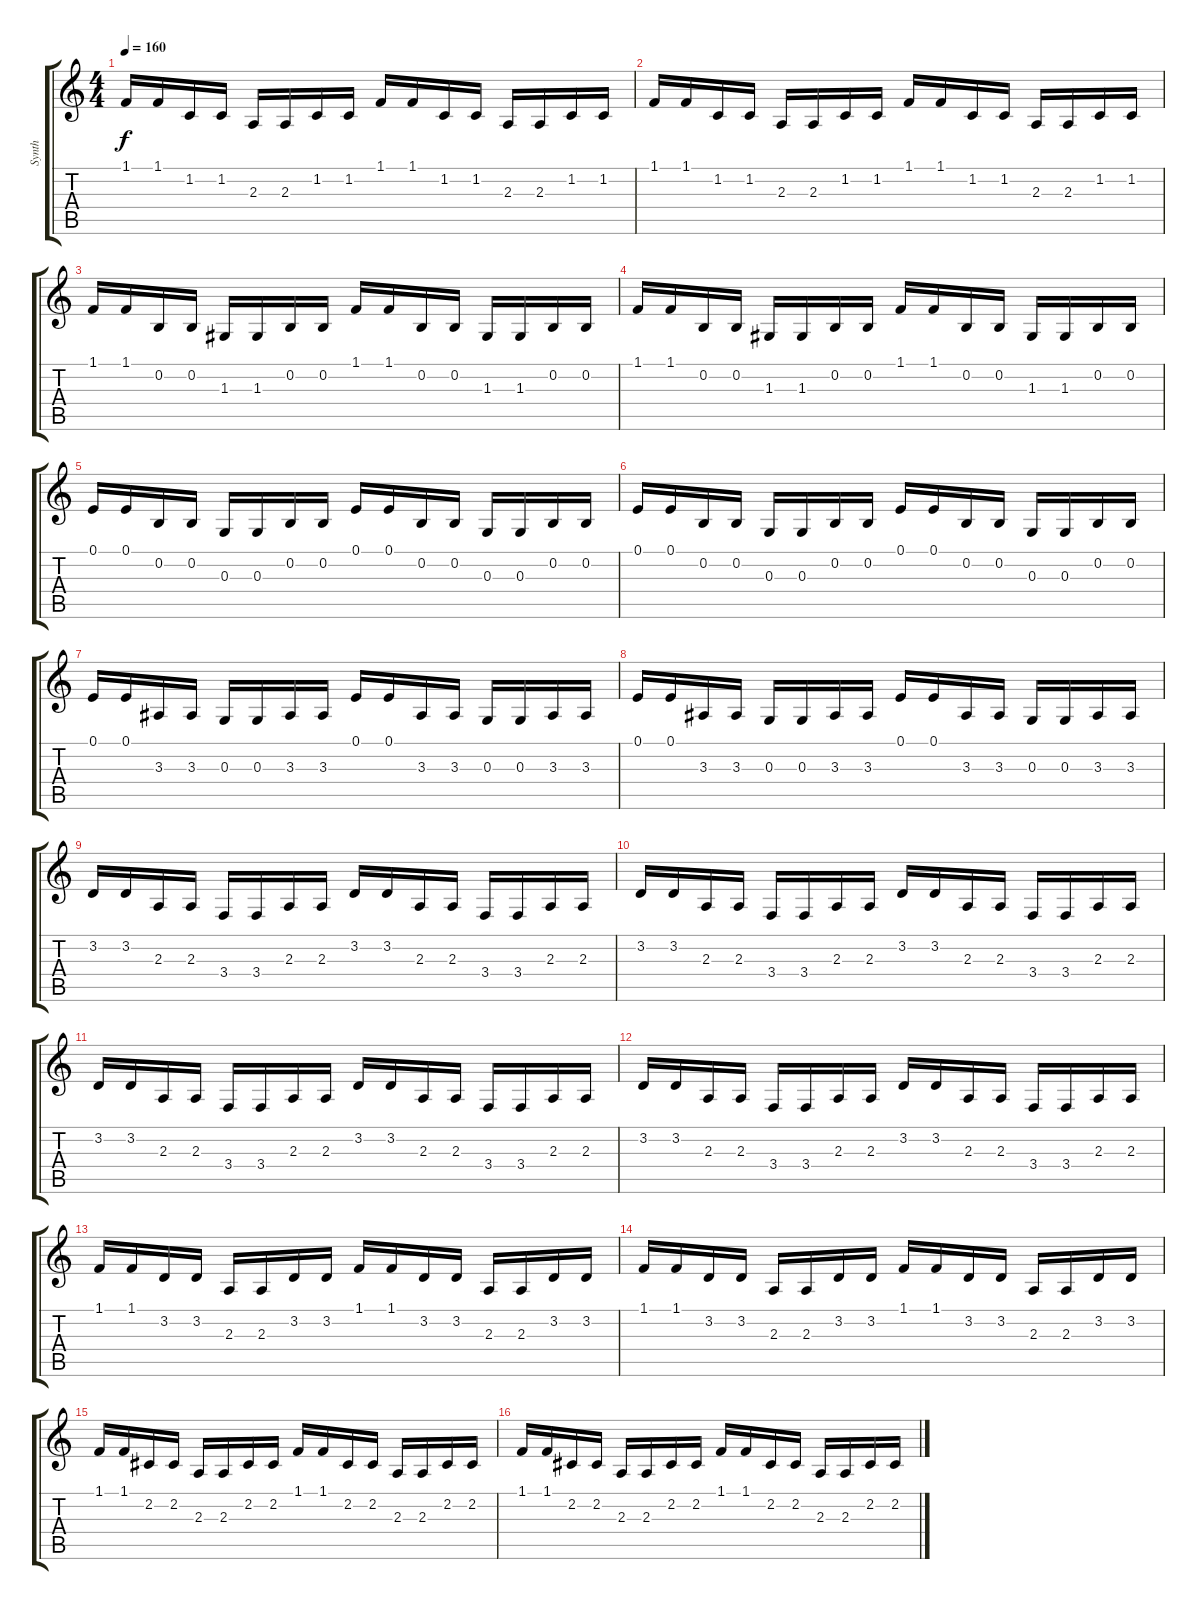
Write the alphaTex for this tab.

\track ("Synth" "Synth") {instrument pizzicatostrings}
\staff {score tabs}
\tuning (E4 B3 G3 D3 A2 E2) {hide}
\ts (4 4)
\tempo 160
\clef g2
\ks c
1.1.16{dy f} 1.1.16 1.2.16 1.2.16 2.3.16 2.3.16 1.2.16 1.2.16 1.1.16 1.1.16 1.2.16 1.2.16 2.3.16 2.3.16 1.2.16 1.2.16 |
1.1.16 1.1.16 1.2.16 1.2.16 2.3.16 2.3.16 1.2.16 1.2.16 1.1.16 1.1.16 1.2.16 1.2.16 2.3.16 2.3.16 1.2.16 1.2.16 |
1.1.16 1.1.16 0.2.16 0.2.16 1.3.16 1.3.16 0.2.16 0.2.16 1.1.16 1.1.16 0.2.16 0.2.16 1.3.16 1.3.16 0.2.16 0.2.16 |
1.1.16 1.1.16 0.2.16 0.2.16 1.3.16 1.3.16 0.2.16 0.2.16 1.1.16 1.1.16 0.2.16 0.2.16 1.3.16 1.3.16 0.2.16 0.2.16 |
0.1.16 0.1.16 0.2.16 0.2.16 0.3.16 0.3.16 0.2.16 0.2.16 0.1.16 0.1.16 0.2.16 0.2.16 0.3.16 0.3.16 0.2.16 0.2.16 |
0.1.16 0.1.16 0.2.16 0.2.16 0.3.16 0.3.16 0.2.16 0.2.16 0.1.16 0.1.16 0.2.16 0.2.16 0.3.16 0.3.16 0.2.16 0.2.16 |
0.1.16 0.1.16 3.3.16 3.3.16 0.3.16 0.3.16 3.3.16 3.3.16 0.1.16 0.1.16 3.3.16 3.3.16 0.3.16 0.3.16 3.3.16 3.3.16 |
0.1.16 0.1.16 3.3.16 3.3.16 0.3.16 0.3.16 3.3.16 3.3.16 0.1.16 0.1.16 3.3.16 3.3.16 0.3.16 0.3.16 3.3.16 3.3.16 |
3.2.16 3.2.16 2.3.16 2.3.16 3.4.16 3.4.16 2.3.16 2.3.16 3.2.16 3.2.16 2.3.16 2.3.16 3.4.16 3.4.16 2.3.16 2.3.16 |
3.2.16 3.2.16 2.3.16 2.3.16 3.4.16 3.4.16 2.3.16 2.3.16 3.2.16 3.2.16 2.3.16 2.3.16 3.4.16 3.4.16 2.3.16 2.3.16 |
3.2.16 3.2.16 2.3.16 2.3.16 3.4.16 3.4.16 2.3.16 2.3.16 3.2.16 3.2.16 2.3.16 2.3.16 3.4.16 3.4.16 2.3.16 2.3.16 |
3.2.16 3.2.16 2.3.16 2.3.16 3.4.16 3.4.16 2.3.16 2.3.16 3.2.16 3.2.16 2.3.16 2.3.16 3.4.16 3.4.16 2.3.16 2.3.16 |
1.1.16 1.1.16 3.2.16 3.2.16 2.3.16 2.3.16 3.2.16 3.2.16 1.1.16 1.1.16 3.2.16 3.2.16 2.3.16 2.3.16 3.2.16 3.2.16 |
1.1.16 1.1.16 3.2.16 3.2.16 2.3.16 2.3.16 3.2.16 3.2.16 1.1.16 1.1.16 3.2.16 3.2.16 2.3.16 2.3.16 3.2.16 3.2.16 |
1.1.16 1.1.16 2.2.16 2.2.16 2.3.16 2.3.16 2.2.16 2.2.16 1.1.16 1.1.16 2.2.16 2.2.16 2.3.16 2.3.16 2.2.16 2.2.16 |
1.1.16 1.1.16 2.2.16 2.2.16 2.3.16 2.3.16 2.2.16 2.2.16 1.1.16 1.1.16 2.2.16 2.2.16 2.3.16 2.3.16 2.2.16 2.2.16
